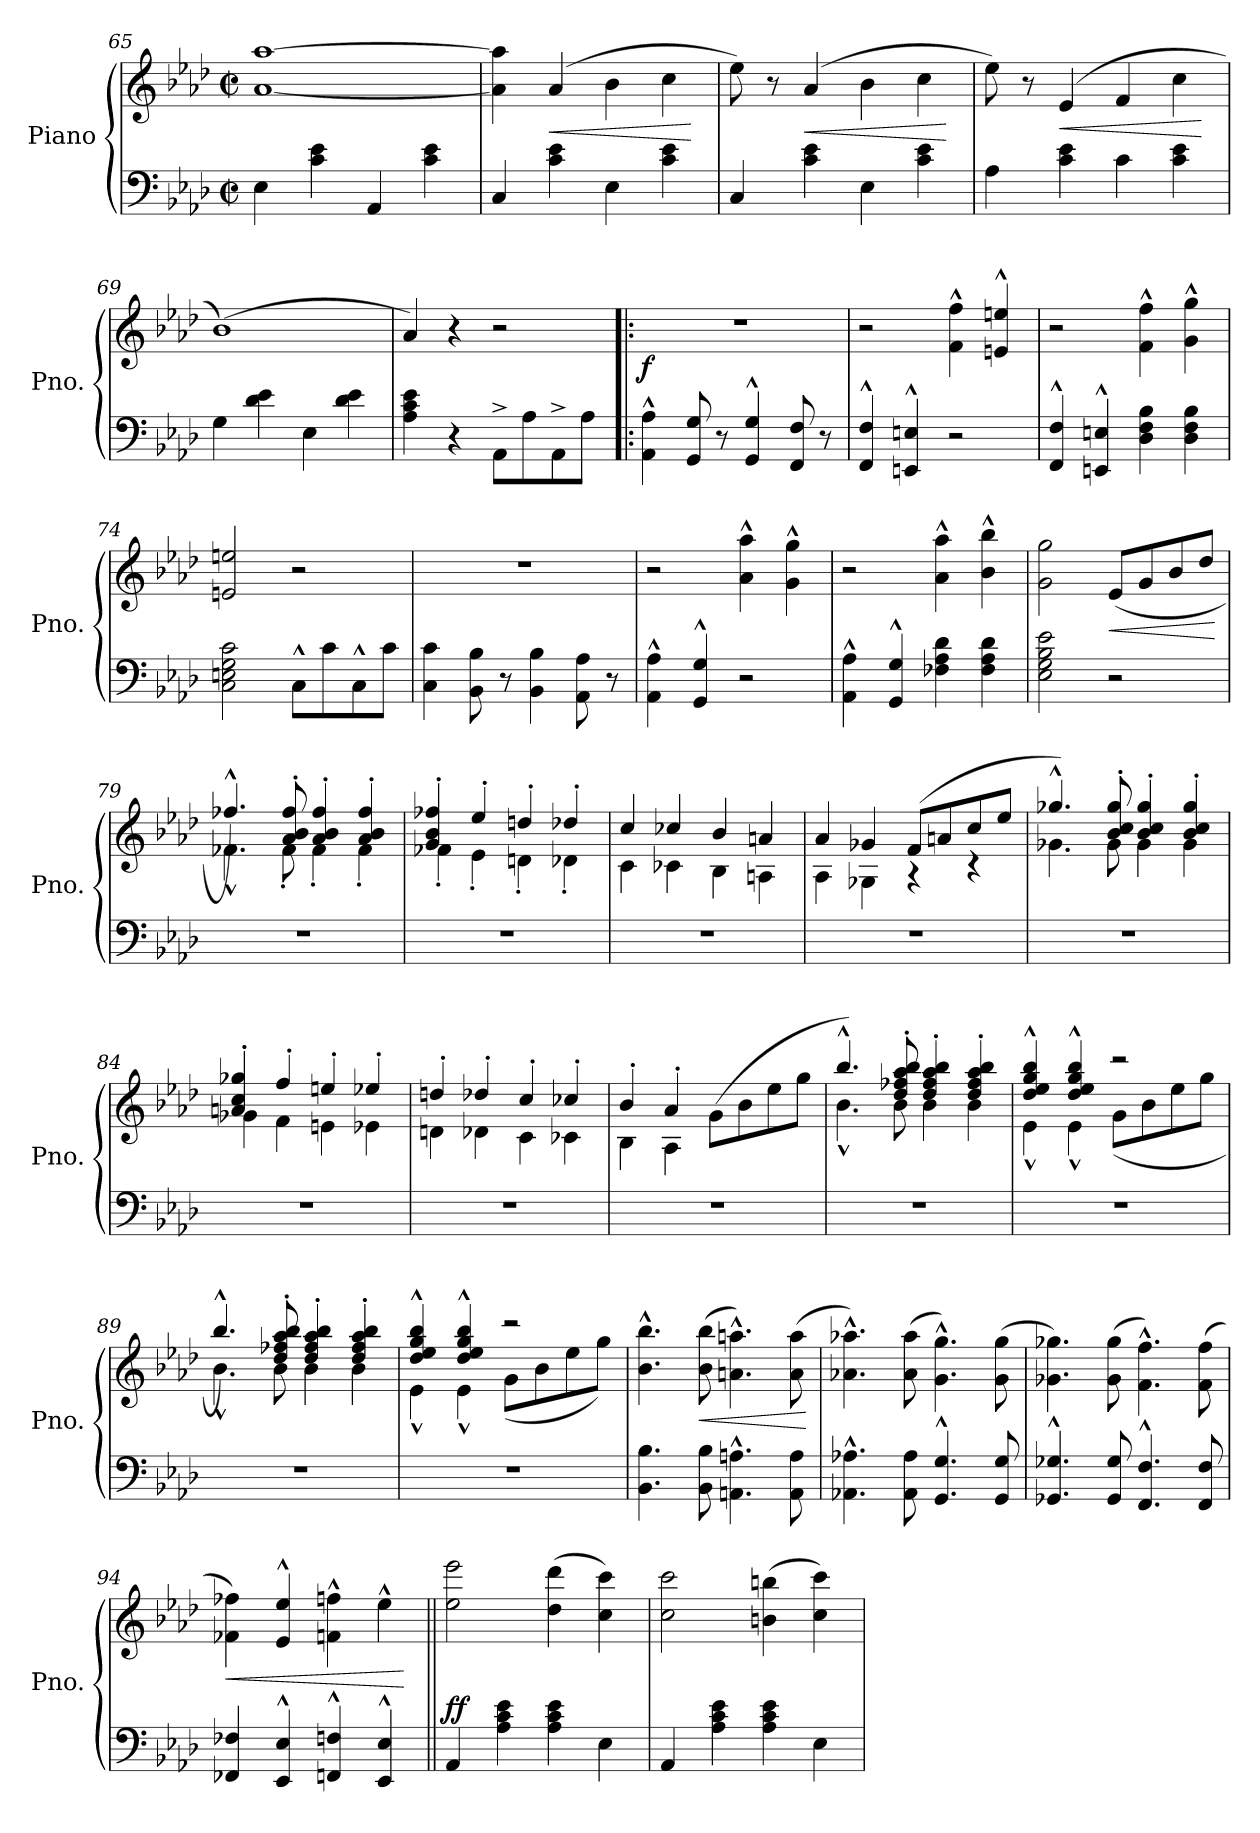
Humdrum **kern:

**kern	**kern	**dynam
*part1	*part1	*part1
*staff2	*staff1	*staff1/2
*I"Piano	*	*
*I'Pno.	*	*
!!LO:LB:g=z
*clefF4	*clefG2	*
*k[b-e-a-d-]	*k[b-e-a-d-]	*
*M2/2	*M2/2	*
*met(c|)	*met(c|)	*
=65	=65	=65
4E-\	[1a- [1aa-	.
4c\ 4e-\	.	.
4AA-/	.	.
4c\ 4e-\	.	.
=66	=66	=66
4C/	4a-\] 4aa-\]	.
!	!	!LO:HP:b
4c\ 4e-\	(>4a-/	<
4E-\	4b-\	.
4c\ 4e-\	4cc\	.
.	.	[
=67	=67	=67
4C/	8ee-\)	.
.	8r	.
!	!	!LO:HP:b
4c\ 4e-\	(>4a-/	<
4E-\	4b-\	.
4c\ 4e-\	4cc\	.
.	.	[
=68	=68	=68
4A-\	8ee-\)	.
.	8r	.
!	!	!LO:HP:b
4c\ 4e-\	(>4e-/	<
4c\	4f/	.
4c\ 4e-\	4cc\	.
.	.	[
=69	=69	=69
4G\	(>1b-)	.
4d-\ 4e-\	.	.
4E-\	.	.
4d-\ 4e-\	.	.
=70	=70	=70
4A-\ 4c\ 4e-\	4a-/)	.
4r	4r	.
8AA-^\L	2r	.
8A-\	.	.
8AA-^\	.	.
8A-\J	.	.
=71!|:	=71!|:	=71!|:
!	!	!LO:DY:b
4AA-\^^ 4A-\^^	1r	f
8GG/ 8G/	.	.
8r	.	.
4GG/^^ 4G/^^	.	.
8FF/ 8F/	.	.
8r	.	.
!!LO:PB:g=z
=72	=72	=72
4FF/^^ 4F/^^	2r	.
4EEn/^^ 4En/^^	.	.
2r	4f\^^ 4ff\^^	.
.	4en/^^ 4een/^^	.
=73	=73	=73
4FF/^^ 4F/^^	2r	.
4EEn/^^ 4En/^^	.	.
4D-\ 4F\ 4B-\	4f\^^ 4ff\^^	.
4D-\ 4F\ 4B-\	4g\^^ 4gg\^^	.
=74	=74	=74
2C\ 2En\ 2G\ 2c\	2en/ 2een/	.
8C^^\L	2r	.
8c\	.	.
8C^^\	.	.
8c\J	.	.
=75	=75	=75
4C\ 4c\	1r	.
8BB-\ 8B-\	.	.
8r	.	.
4BB-\ 4B-\	.	.
8AA-\ 8A-\	.	.
8r	.	.
=76	=76	=76
4AA-\^^ 4A-\^^	2r	.
4GG/^^ 4G/^^	.	.
2r	4a-\^^ 4aa-\^^	.
.	4g\^^ 4gg\^^	.
=77	=77	=77
4AA-\^^ 4A-\^^	2r	.
4GG/^^ 4G/^^	.	.
4F-X\ 4A-\ 4d-\	4a-\^^ 4aa-\^^	.
4F-\ 4A-\ 4d-\	4b-\^^ 4bb-\^^	.
=78	=78	=78
2E-\ 2G\ 2B-\ 2e-\	2g\ 2gg\	.
!	!	!LO:HP:b
2r	(<8e-/L	<
.	8g/	.
.	8b-/	.
.	8dd-/J	.
.	.	[
!!LO:LB:g=z
=79	=79	=79
*	*^	*
1r	4.ff-X^^/)	4.f-X^^\	.
.	8a-/' 8b-/' 8ff-/'	8f-'\	.
.	4a-/' 4b-/' 4ff-/'	4f-'\	.
.	4a-/' 4b-/' 4ff-/'	4f-'\	.
=80	=80	=80	=80
1r	4g/' 4b-/' 4ff-X/'	4f-X'\	.
.	4ee-'/	4e-'\	.
.	4ddn'/	4dn'\	.
.	4dd-X'/	4d-X'\	.
=81	=81	=81	=81
1r	4cc/	4c\	.
.	4cc-X/	4c-X\	.
.	4b-/	4B-\	.
.	4an/	4An\	.
=82	=82	=82	=82
1r	4a-/	4A-\	.
.	4g-X/	4G-X\	.
.	(>8f/L	4r	.
.	8an/	.	.
.	8cc/	4r	.
.	8ee-/J	.	.
=83	=83	=83	=83
1r	4.gg-X^^/)	4.g-X\	.
.	8b-/' 8cc/' 8gg-/'	8g-\	.
.	4b-/' 4cc/' 4gg-/'	4g-\	.
.	4b-/' 4cc/' 4gg-/'	4g-\	.
=84	=84	=84	=84
1r	4an/' 4cc/' 4gg-X/'	4g-X\	.
.	4ff'/	4f\	.
.	4een'/	4en\	.
.	4ee-X'/	4e-X\	.
!!LO:LB:g=z	!!
=85	=85	=85	=85
1r	4ddn'/	4dn\	.
.	4dd-X'/	4d-X\	.
.	4cc'/	4c\	.
.	4cc-X'/	4c-X\	.
=86	=86	=86	=86
1r	4b-'/	4B-\	.
.	4a-'/	4A-\	.
.	(>8g\L	2ryy	.
.	8b-\	.	.
.	8ee-\	.	.
.	8gg\J	.	.
=87	=87	=87	=87
1r	4.bb-^^/)	4.b-^^\	.
.	8dd-/' 8ff-X/' 8aa-/' 8bb-/'	8b-\	.
.	4dd-/' 4ff-/' 4aa-/' 4bb-/'	4b-\	.
.	4dd-/' 4ff-/' 4aa-/' 4bb-/'	4b-\	.
=88	=88	=88	=88
1r	4dd-/^^ 4ee-/^^ 4gg/^^ 4bb-/^^	4e-^^\	.
.	4dd-/^^ 4ee-/^^ 4gg/^^ 4bb-/^^	4e-^^\	.
.	2r	(<8g\L	.
.	.	8b-\	.
.	.	8ee-\	.
.	.	8gg\J	.
=89	=89	=89	=89
1r	4.bb-^^/)	4.b-^^\	.
.	8dd-/' 8ff-X/' 8aa-/' 8bb-/'	8b-\	.
.	4dd-/' 4ff-/' 4aa-/' 4bb-/'	4b-\	.
.	4dd-/' 4ff-/' 4aa-/' 4bb-/'	4b-\	.
!!LO:LB:g=z	!!
=90	=90	=90	=90
1r	4dd-/^^ 4ee-/^^ 4gg/^^ 4bb-/^^	4e-^^\	.
.	4dd-/^^ 4ee-/^^ 4gg/^^ 4bb-/^^	4e-^^\	.
.	2r	(<8g\L	.
.	.	8b-\	.
.	.	8ee-\	.
.	.	8gg\J)	.
*	*v	*v	*
=91	=91	=91
4.BB-\ 4.B-\	4.b-\^^ 4.bb-\^^	.
!	!	!LO:HP:b
8BB-\ 8B-\	(>8b-\ 8bb-\	<
4.AAn\^^ 4.An\^^	4.an\^^ 4.aan\^^)	.
8AA\ 8A\	(>8a\ 8aa\	.
.	.	[
=92	=92	=92
4.AA-X\^^ 4.A-X\^^	4.a-X\^^ 4.aa-X\^^)	.
8AA-\ 8A-\	(>8a-\ 8aa-\	.
4.GG/^^ 4.G/^^	4.g\^^ 4.gg\^^)	.
8GG/ 8G/	(>8g\ 8gg\	.
=93	=93	=93
4.GG-X/^^ 4.G-X/^^	4.g-X\ 4.gg-X\)	.
8GG-/ 8G-/	(>8g-\ 8gg-\	.
4.FF/^^ 4.F/^^	4.f\^^ 4.ff\^^)	.
8FF/ 8F/	(>8f\ 8ff\	.
=94	=94	=94
!	!	!LO:HP:b
4FF-X/ 4F-X/	4f-X\ 4ff-X\)	<
4EE-/^^ 4E-/^^	4e-/^^ 4ee-/^^	.
4FFn/^^ 4Fn/^^	4fn\^^ 4ffn\^^	.
4EE-/^^ 4E-/^^	4ee-^^\	.
.	.	[
=95||	=95||	=95||
!	!	!LO:DY:a=2
4AA-/	2ee-\ 2eee-\	ff
4A-\ 4c\ 4e-\	.	.
4A-\ 4c\ 4e-\	(>4dd-\ 4ddd-\	.
4E-\	4cc\ 4ccc\)	.
=96	=96	=96
4AA-/	2cc\ 2ccc\	.
4A-\ 4c\ 4e-\	.	.
4A-\ 4c\ 4e-\	(>4bn\ 4bbn\	.
4E-\	4cc\ 4ccc\)	.
=	=	=
*-	*-	*-
